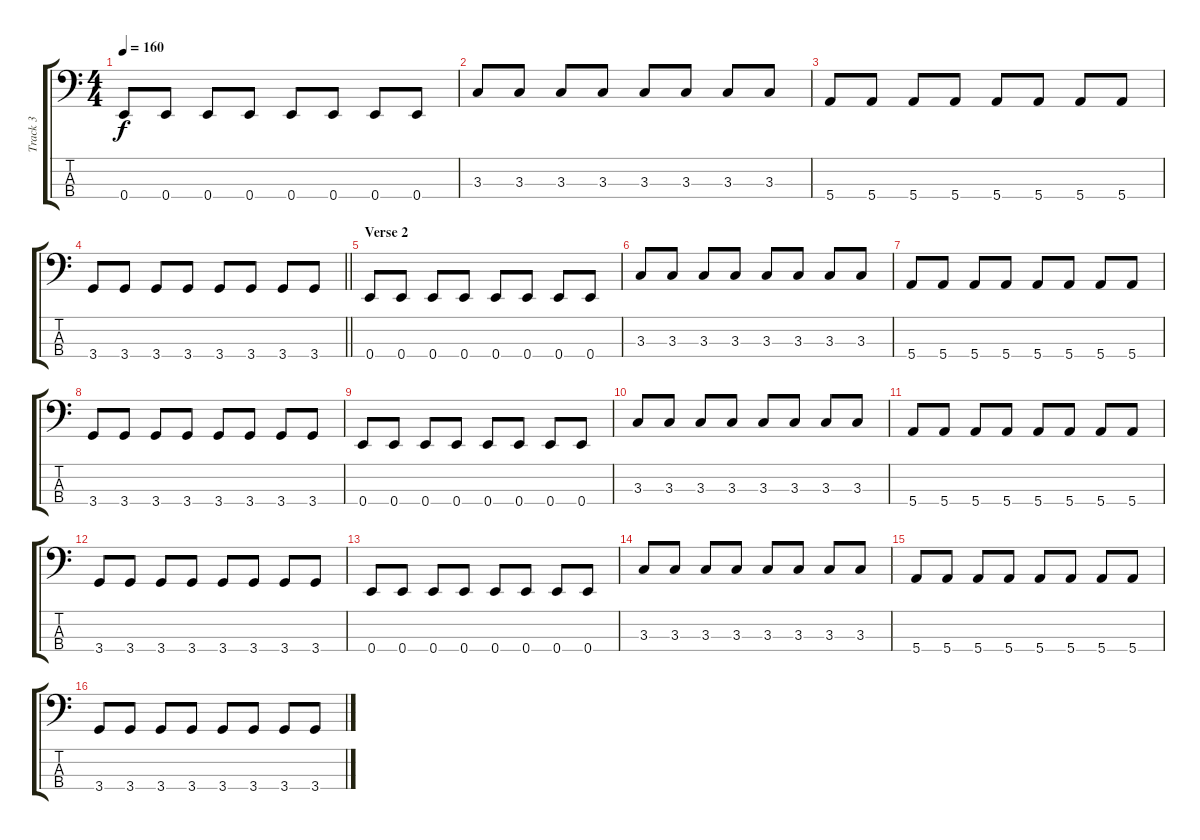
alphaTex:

\track ("Track 3" "Track 3") {instrument electricbassfinger}
\staff {score tabs}
\tuning (G2 D2 A1 E1) {hide}
\ts (4 4)
\tempo 160
\clef f4
\ks c
0.4.8{dy f} 0.4.8 0.4.8 0.4.8 0.4.8 0.4.8 0.4.8 0.4.8 |
3.3.8 3.3.8 3.3.8 3.3.8 3.3.8 3.3.8 3.3.8 3.3.8 |
5.4.8 5.4.8 5.4.8 5.4.8 5.4.8 5.4.8 5.4.8 5.4.8 |
\barLineRight lightlight
3.4.8 3.4.8 3.4.8 3.4.8 3.4.8 3.4.8 3.4.8 3.4.8 |
\section ("" "Verse 2")
0.4.8 0.4.8 0.4.8 0.4.8 0.4.8 0.4.8 0.4.8 0.4.8 |
3.3.8 3.3.8 3.3.8 3.3.8 3.3.8 3.3.8 3.3.8 3.3.8 |
5.4.8 5.4.8 5.4.8 5.4.8 5.4.8 5.4.8 5.4.8 5.4.8 |
3.4.8 3.4.8 3.4.8 3.4.8 3.4.8 3.4.8 3.4.8 3.4.8 |
0.4.8 0.4.8 0.4.8 0.4.8 0.4.8 0.4.8 0.4.8 0.4.8 |
3.3.8 3.3.8 3.3.8 3.3.8 3.3.8 3.3.8 3.3.8 3.3.8 |
5.4.8 5.4.8 5.4.8 5.4.8 5.4.8 5.4.8 5.4.8 5.4.8 |
3.4.8 3.4.8 3.4.8 3.4.8 3.4.8 3.4.8 3.4.8 3.4.8 |
0.4.8 0.4.8 0.4.8 0.4.8 0.4.8 0.4.8 0.4.8 0.4.8 |
3.3.8 3.3.8 3.3.8 3.3.8 3.3.8 3.3.8 3.3.8 3.3.8 |
5.4.8 5.4.8 5.4.8 5.4.8 5.4.8 5.4.8 5.4.8 5.4.8 |
3.4.8 3.4.8 3.4.8 3.4.8 3.4.8 3.4.8 3.4.8 3.4.8
